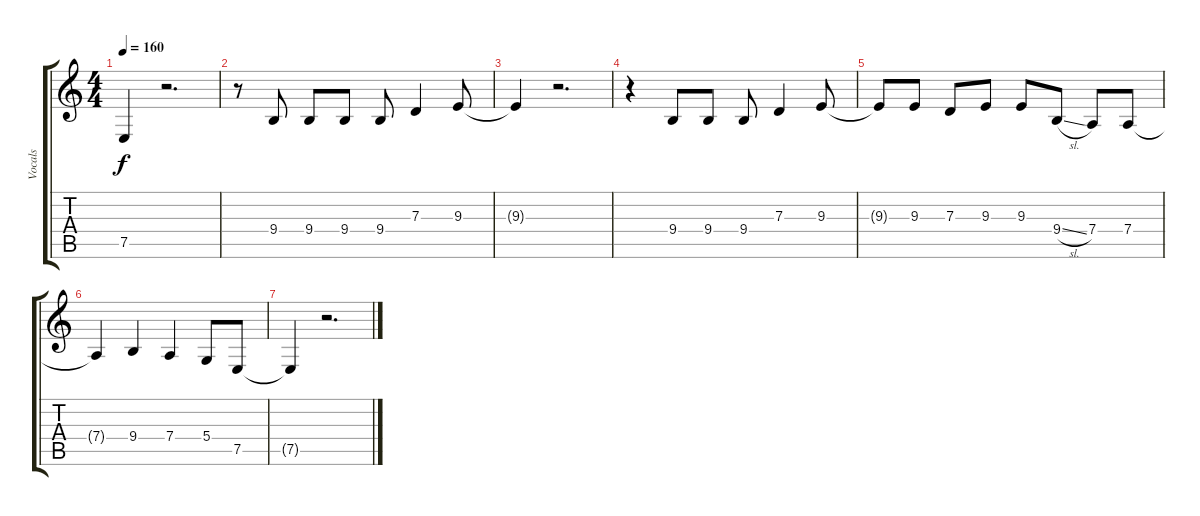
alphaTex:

\track ("Vocals" "Vocals") {instrument trombone}
\staff {score tabs}
\tuning (E4 B3 G3 D3 A2 E2) {hide}
\ts (4 4)
\tempo 160
\clef g2
\ks c
7.5{t}.4{dy f} r.2{d} |
r.8 9.4.8 9.4.8 9.4.8 9.4.8 7.3.4 9.3.8 |
9.3{t}.4 r.2{d} |
r.4 9.4.8 9.4.8 9.4.8 7.3.4 9.3.8 |
9.3{t}.8 9.3.8 7.3.8 9.3.8 9.3.8 9.4{sl}.8 7.4.8 7.4.8 |
7.4{t}.4 9.4.4 7.4.4 5.4.8 7.5.8 |
7.5{t}.4 r.2{d}
